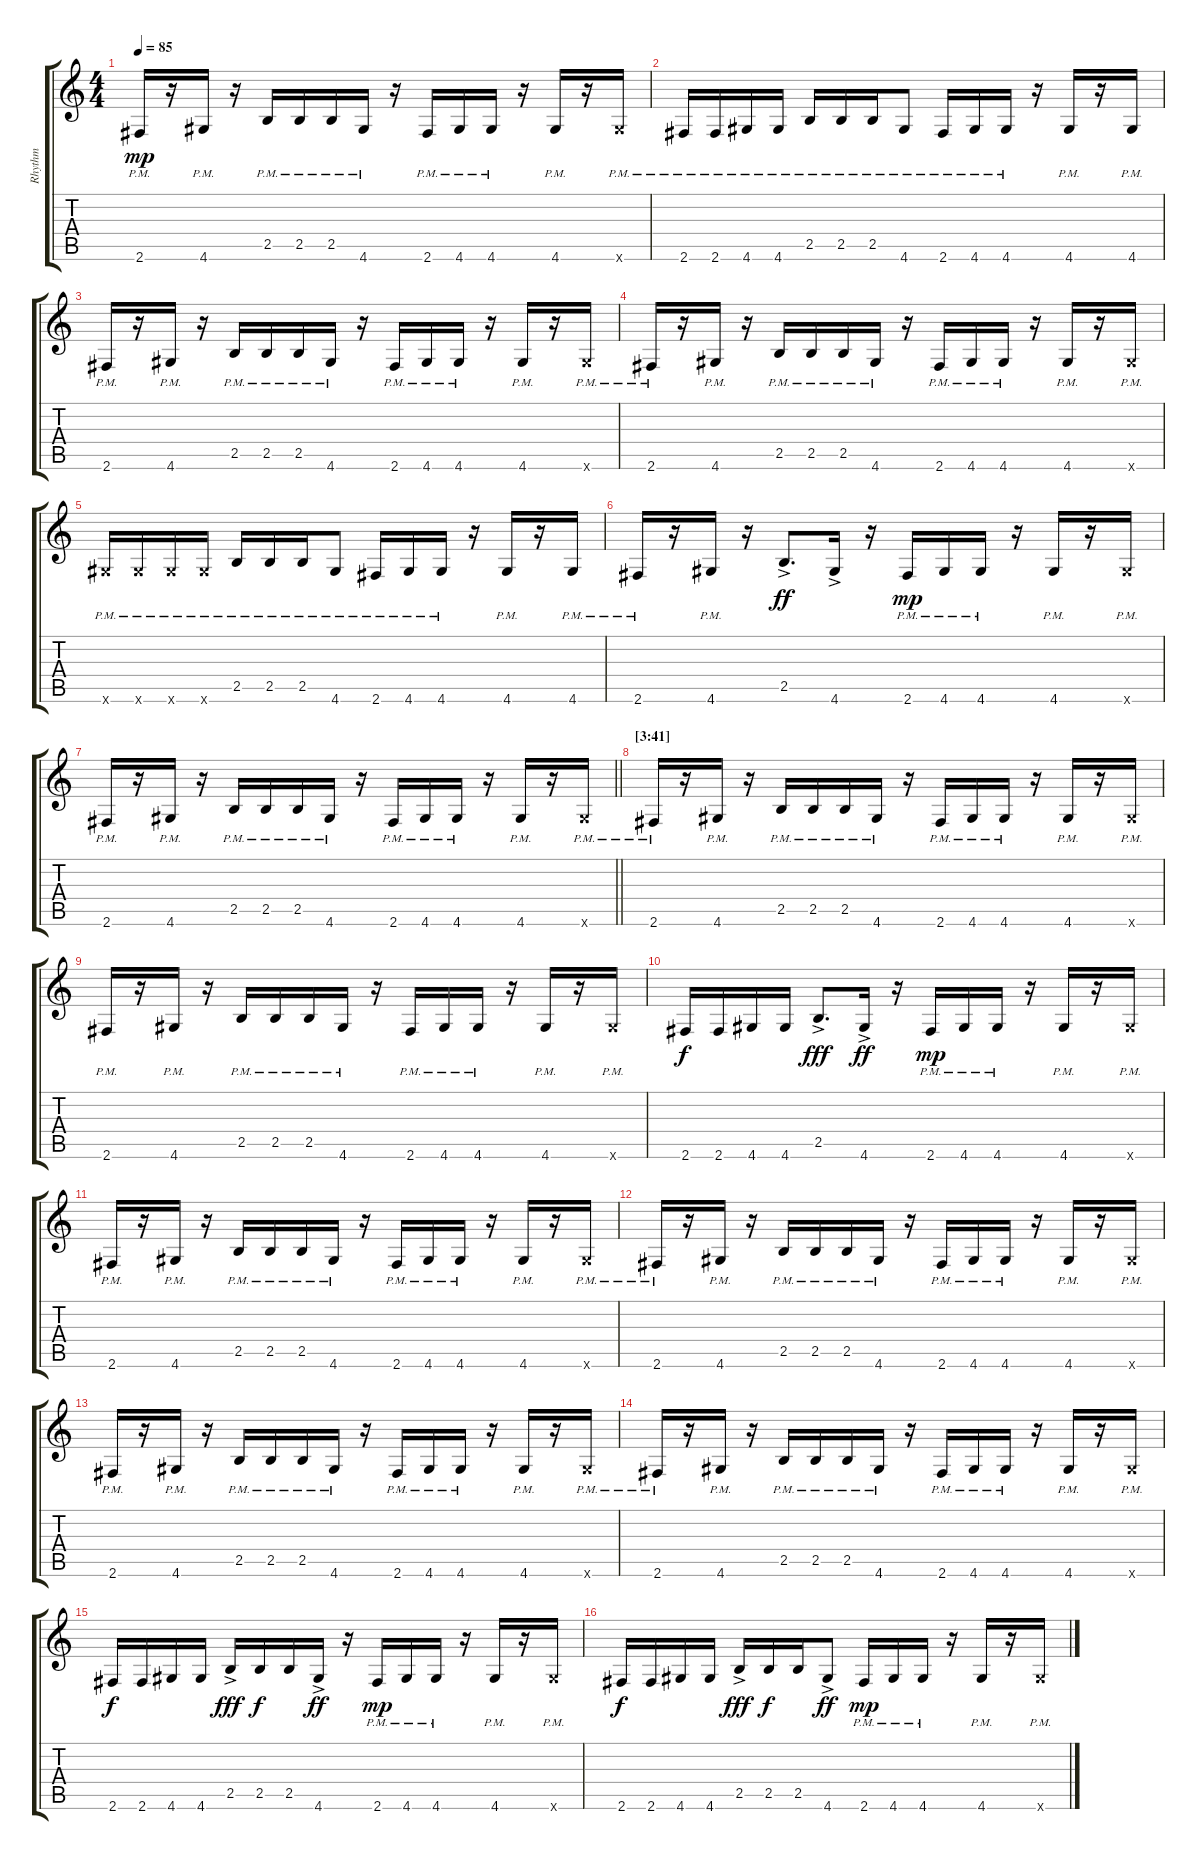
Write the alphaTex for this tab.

\track ("Rhythm" "Rhythm") {instrument overdrivenguitar}
\staff {score tabs}
\tuning (E4 B3 G3 D3 A2 E2) {hide}
\ts (4 4)
\tempo 85
\clef g2
\ks c
2.6{pm}.16{dy mp} r.16 4.6{pm}.16 r.16 2.5{pm}.16 2.5{pm}.16 2.5{pm}.16 4.6{pm}.16 r.16 2.6{pm}.16 4.6{pm}.16 4.6{pm}.16 r.16 4.6{pm}.16 r.16 4.6{pm x}.16 |
2.6{pm}.16 2.6{pm}.16 4.6{pm}.16 4.6{pm}.16 2.5{pm}.16 2.5{pm}.16 2.5{pm}.16 4.6{pm}.8 2.6{pm}.16 4.6{pm}.16 4.6{pm}.16 r.16 4.6{pm}.16 r.16 4.6{pm}.16 |
2.6{pm}.16 r.16 4.6{pm}.16 r.16 2.5{pm}.16 2.5{pm}.16 2.5{pm}.16 4.6{pm}.16 r.16 2.6{pm}.16 4.6{pm}.16 4.6{pm}.16 r.16 4.6{pm}.16 r.16 4.6{pm x}.16 |
2.6{pm}.16 r.16 4.6{pm}.16 r.16 2.5{pm}.16 2.5{pm}.16 2.5{pm}.16 4.6{pm}.16 r.16 2.6{pm}.16 4.6{pm}.16 4.6{pm}.16 r.16 4.6{pm}.16 r.16 4.6{pm x}.16 |
4.6{pm x}.16 4.6{pm x}.16 4.6{pm x}.16 4.6{pm x}.16 2.5{pm}.16 2.5{pm}.16 2.5{pm}.16 4.6{pm}.8 2.6{pm}.16 4.6{pm}.16 4.6{pm}.16 r.16 4.6{pm}.16 r.16 4.6{pm}.16 |
2.6{pm}.16 r.16 4.6{pm}.16 r.16 2.5{ac}.8{d dy ff} 4.6{ac}.16 r.16 2.6{pm}.16{dy mp} 4.6{pm}.16 4.6{pm}.16 r.16 4.6{pm}.16 r.16 4.6{pm x}.16 |
\barLineRight lightlight
2.6{pm}.16 r.16 4.6{pm}.16 r.16 2.5{pm}.16 2.5{pm}.16 2.5{pm}.16 4.6{pm}.16 r.16 2.6{pm}.16 4.6{pm}.16 4.6{pm}.16 r.16 4.6{pm}.16 r.16 4.6{pm x}.16 |
\section ("" "[3:41]")
2.6{pm}.16 r.16 4.6{pm}.16 r.16 2.5{pm}.16 2.5{pm}.16 2.5{pm}.16 4.6{pm}.16 r.16 2.6{pm}.16 4.6{pm}.16 4.6{pm}.16 r.16 4.6{pm}.16 r.16 4.6{pm x}.16 |
2.6{pm}.16 r.16 4.6{pm}.16 r.16 2.5{pm}.16 2.5{pm}.16 2.5{pm}.16 4.6{pm}.16 r.16 2.6{pm}.16 4.6{pm}.16 4.6{pm}.16 r.16 4.6{pm}.16 r.16 4.6{pm x}.16 |
2.6.16{dy f} 2.6.16 4.6.16 4.6.16 2.5{ac}.8{d dy fff} 4.6{ac}.16{dy ff} r.16 2.6{pm}.16{dy mp} 4.6{pm}.16 4.6{pm}.16 r.16 4.6{pm}.16 r.16 4.6{pm x}.16 |
2.6{pm}.16 r.16 4.6{pm}.16 r.16 2.5{pm}.16 2.5{pm}.16 2.5{pm}.16 4.6{pm}.16 r.16 2.6{pm}.16 4.6{pm}.16 4.6{pm}.16 r.16 4.6{pm}.16 r.16 4.6{pm x}.16 |
2.6{pm}.16 r.16 4.6{pm}.16 r.16 2.5{pm}.16 2.5{pm}.16 2.5{pm}.16 4.6{pm}.16 r.16 2.6{pm}.16 4.6{pm}.16 4.6{pm}.16 r.16 4.6{pm}.16 r.16 4.6{pm x}.16 |
2.6{pm}.16 r.16 4.6{pm}.16 r.16 2.5{pm}.16 2.5{pm}.16 2.5{pm}.16 4.6{pm}.16 r.16 2.6{pm}.16 4.6{pm}.16 4.6{pm}.16 r.16 4.6{pm}.16 r.16 4.6{pm x}.16 |
2.6{pm}.16 r.16 4.6{pm}.16 r.16 2.5{pm}.16 2.5{pm}.16 2.5{pm}.16 4.6{pm}.16 r.16 2.6{pm}.16 4.6{pm}.16 4.6{pm}.16 r.16 4.6{pm}.16 r.16 4.6{pm x}.16 |
2.6.16{dy f} 2.6.16 4.6.16 4.6.16 2.5{ac}.16{dy fff} 2.5.16{dy f} 2.5.16 4.6{ac}.16{dy ff} r.16 2.6{pm}.16{dy mp} 4.6{pm}.16 4.6{pm}.16 r.16 4.6{pm}.16 r.16 4.6{pm x}.16 |
2.6.16{dy f} 2.6.16 4.6.16 4.6.16 2.5{ac}.16{dy fff} 2.5.16{dy f} 2.5.16 4.6{ac}.8{dy ff} 2.6{pm}.16{dy mp} 4.6{pm}.16 4.6{pm}.16 r.16 4.6{pm}.16 r.16 4.6{pm x}.16
